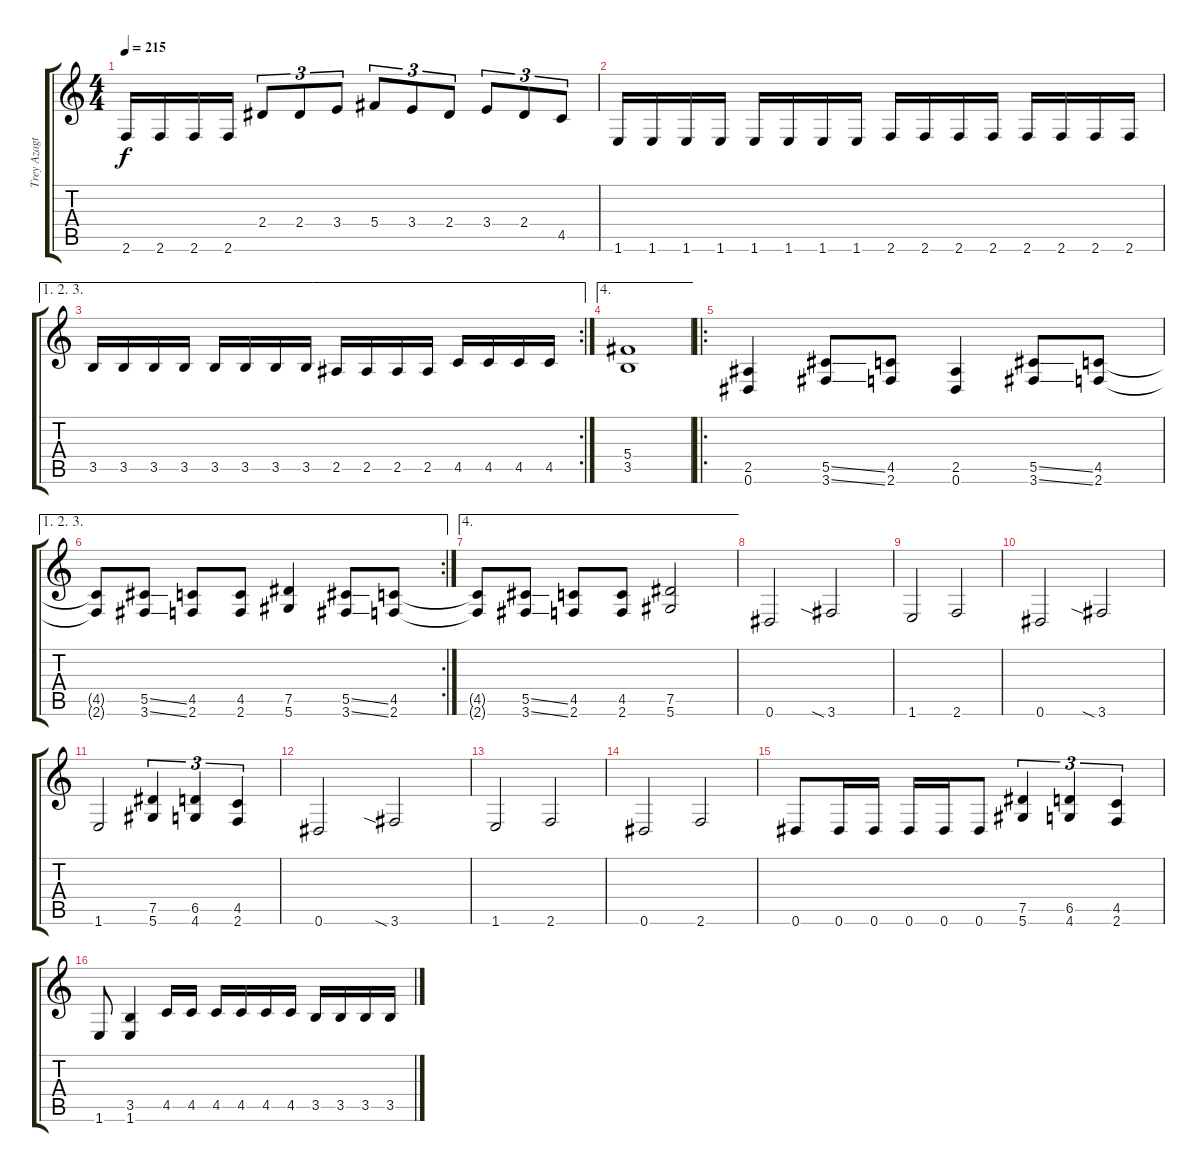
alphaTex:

\track ("Trey Azagthoth" "Trey Azagt") {instrument distortionguitar}
\staff {score tabs}
\tuning (Eb4 Bb3 Gb3 Db3 Ab2 Eb2) {hide}
\ts (4 4)
\tempo 215
\clef g2
\ks c
2.6.16{dy f} 2.6.16 2.6.16 2.6.16 2.4.8{tu (3 2)} 2.4.8{tu (3 2)} 3.4.8{tu (3 2)} 5.4.8{tu (3 2)} 3.4.8{tu (3 2)} 2.4.8{tu (3 2)} 3.4.8{tu (3 2)} 2.4.8{tu (3 2)} 4.5.8{tu (3 2)} |
1.6.16 1.6.16 1.6.16 1.6.16 1.6.16 1.6.16 1.6.16 1.6.16 2.6.16 2.6.16 2.6.16 2.6.16 2.6.16 2.6.16 2.6.16 2.6.16 |
\ae (1 2 3)
\rc 2
3.5.16 3.5.16 3.5.16 3.5.16 3.5.16 3.5.16 3.5.16 3.5.16 2.5.16 2.5.16 2.5.16 2.5.16 4.5.16 4.5.16 4.5.16 4.5.16 |
\ae 4
(5.4 3.5).1 |
\ro
(2.5 0.6).4 (5.5{ss} 3.6{ss}).8 (4.5 2.6).8 (2.5 0.6).4 (5.5{ss} 3.6{ss}).8 (4.5 2.6).8 |
\ae (1 2 3)
\rc 2
(4.5{t} 2.6{t}).8 (5.5{ss} 3.6{ss}).8 (4.5 2.6).8 (4.5 2.6).8 (7.5 5.6).4 (5.5{ss} 3.6{ss}).8 (4.5 2.6).8 |
\ae 4
(4.5{t} 2.6{t}).8 (5.5{ss} 3.6{ss}).8 (4.5 2.6).8 (4.5 2.6).8 (7.5 5.6).2 |
0.6.2 3.6{sia}.2 |
1.6.2 2.6.2 |
0.6.2 3.6{sia}.2 |
1.6.2 (7.5 5.6).4{tu (3 2)} (6.5 4.6).4{tu (3 2)} (4.5 2.6).4{tu (3 2)} |
0.6.2 3.6{sia}.2 |
1.6.2 2.6.2 |
0.6.2 2.6.2 |
0.6.8 0.6.16 0.6.16 0.6.16 0.6.16 0.6.8 (7.5 5.6).4{tu (3 2)} (6.5 4.6).4{tu (3 2)} (4.5 2.6).4{tu (3 2)} |
1.6.8 (3.5 1.6).4 4.5.16 4.5.16 4.5.16 4.5.16 4.5.16 4.5.16 3.5.16 3.5.16 3.5.16 3.5.16
